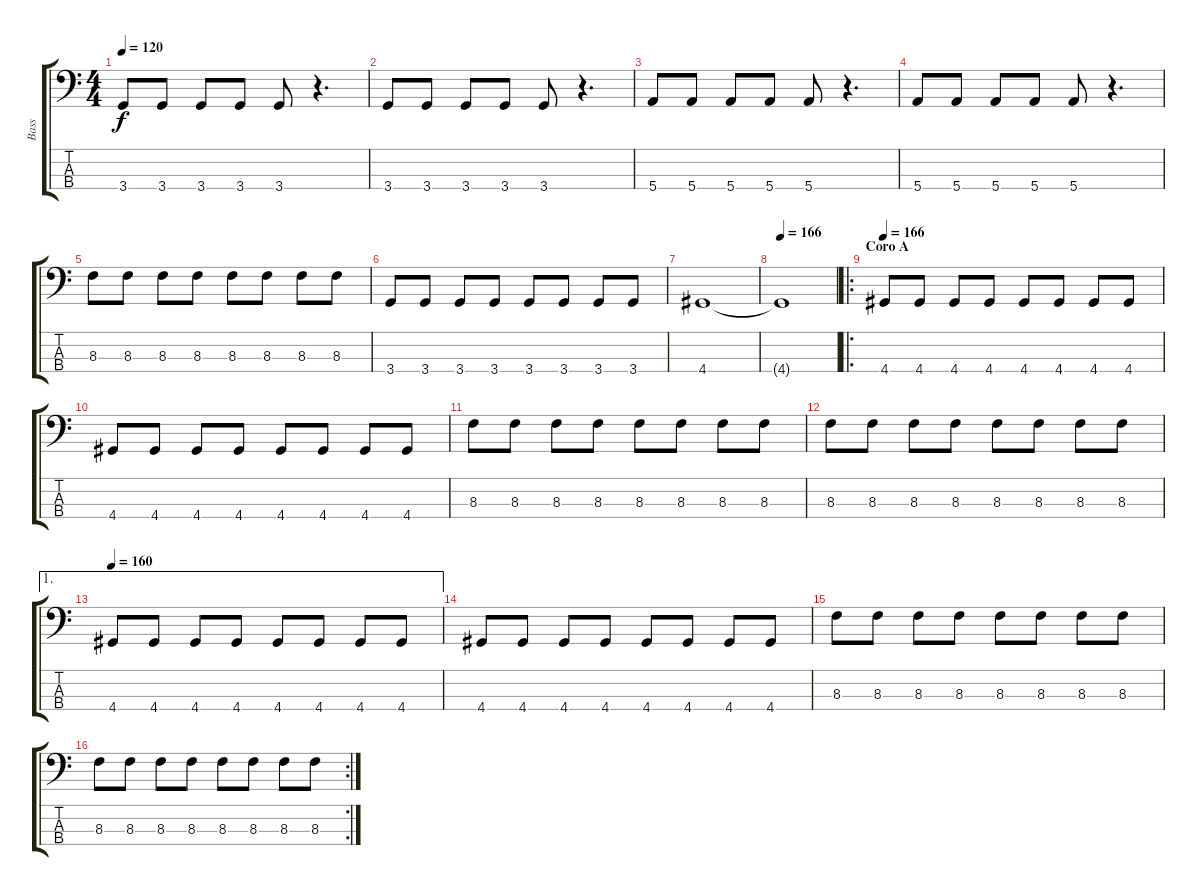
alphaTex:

\track ("Bass" "Bass") {instrument electricbassfinger}
\staff {score tabs}
\tuning (G2 D2 A1 E1) {hide}
\ts (4 4)
\tempo 120
\clef f4
\ks c
3.4.8{dy f} 3.4.8 3.4.8 3.4.8 3.4.8 r.4{d} |
3.4.8 3.4.8 3.4.8 3.4.8 3.4.8 r.4{d} |
5.4.8 5.4.8 5.4.8 5.4.8 5.4.8 r.4{d} |
5.4.8 5.4.8 5.4.8 5.4.8 5.4.8 r.4{d} |
8.3.8 8.3.8 8.3.8 8.3.8 8.3.8 8.3.8 8.3.8 8.3.8 |
3.4.8 3.4.8 3.4.8 3.4.8 3.4.8 3.4.8 3.4.8 3.4.8 |
4.4.1 |
\tempo 166
4.4{t}.1 |
\ro
\section ("" "Coro A")
\tempo 166
4.4.8 4.4.8 4.4.8 4.4.8 4.4.8 4.4.8 4.4.8 4.4.8 |
4.4.8 4.4.8 4.4.8 4.4.8 4.4.8 4.4.8 4.4.8 4.4.8 |
8.3.8 8.3.8 8.3.8 8.3.8 8.3.8 8.3.8 8.3.8 8.3.8 |
8.3.8 8.3.8 8.3.8 8.3.8 8.3.8 8.3.8 8.3.8 8.3.8 |
\ae 1
\tempo 160
4.4.8 4.4.8 4.4.8 4.4.8 4.4.8 4.4.8 4.4.8 4.4.8 |
4.4.8 4.4.8 4.4.8 4.4.8 4.4.8 4.4.8 4.4.8 4.4.8 |
8.3.8 8.3.8 8.3.8 8.3.8 8.3.8 8.3.8 8.3.8 8.3.8 |
\rc 2
8.3.8 8.3.8 8.3.8 8.3.8 8.3.8 8.3.8 8.3.8 8.3.8
